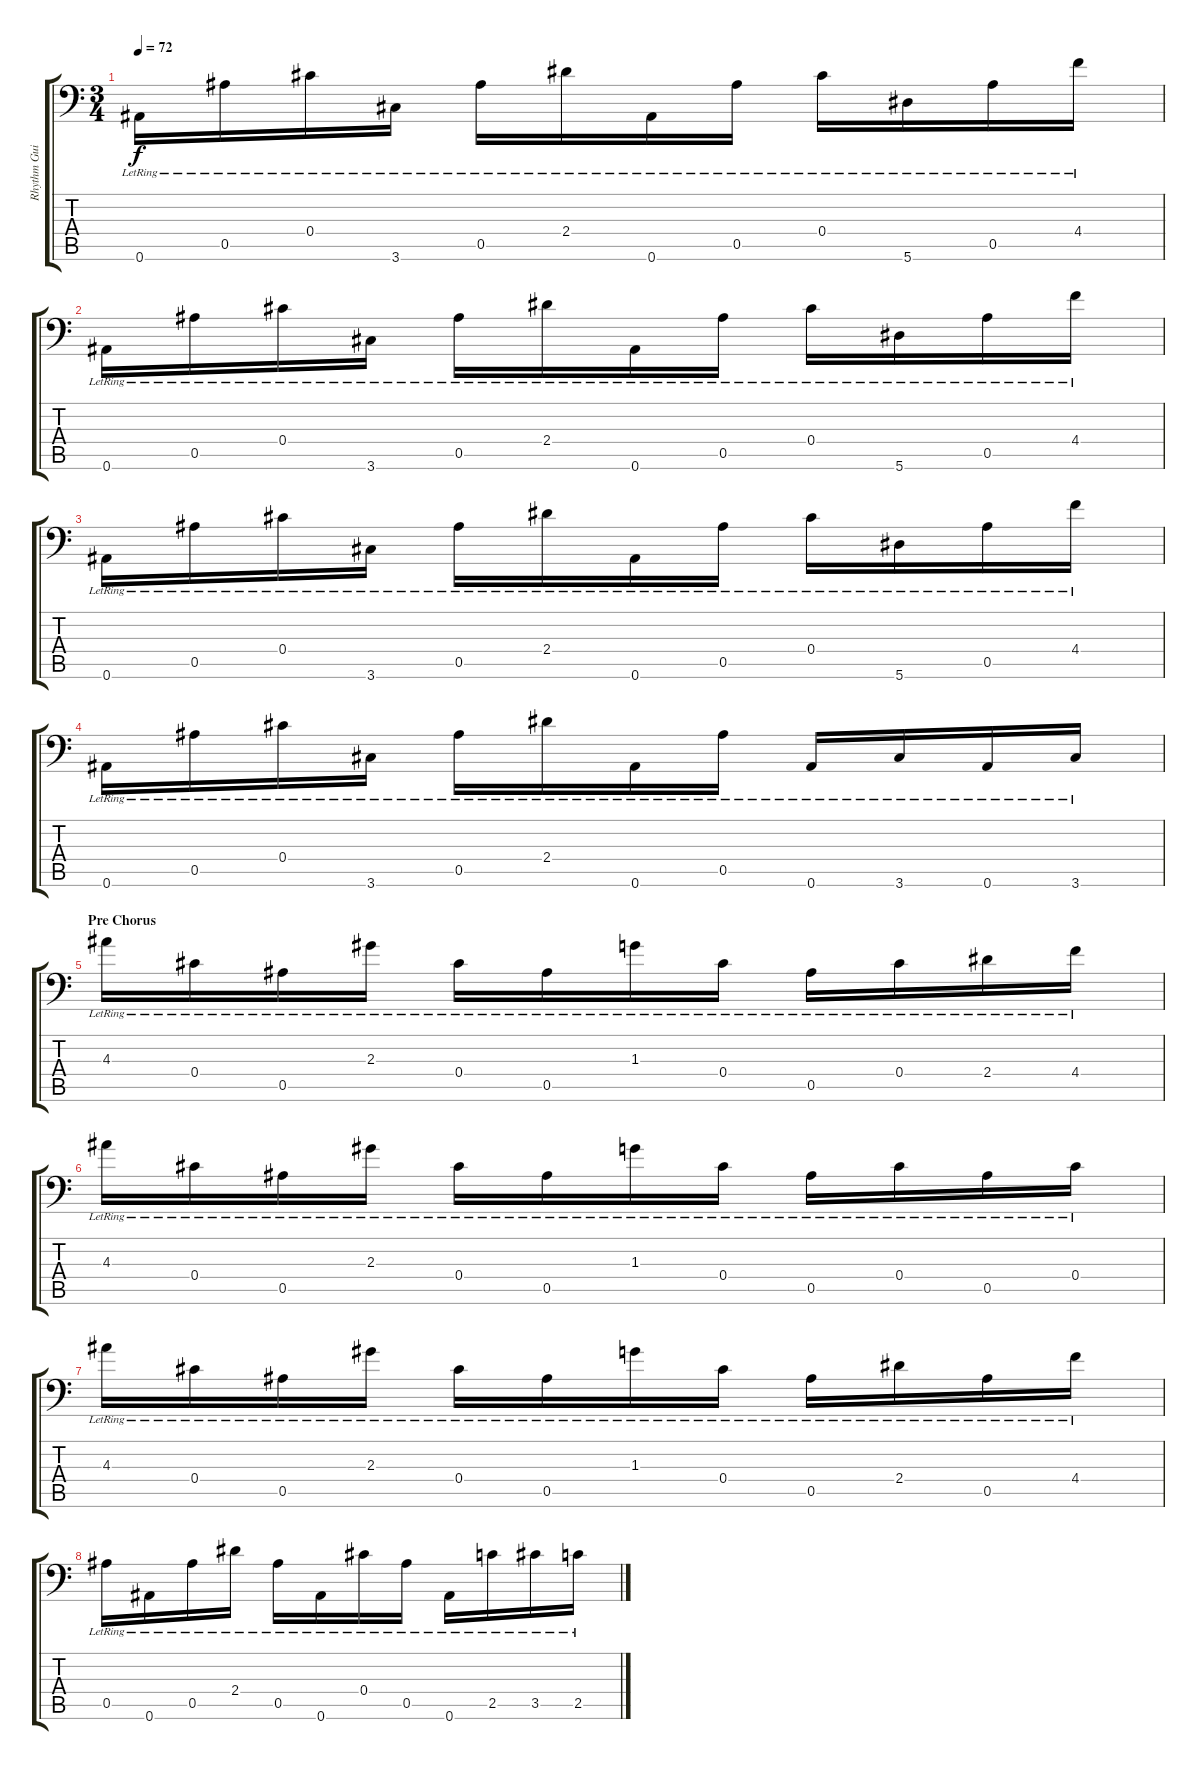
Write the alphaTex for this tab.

\track ("Rhythm Guitar 1" "Rhythm Gui") {instrument acousticguitarsteel}
\staff {score tabs}
\tuning (Db4 Bb3 Gb3 Db3 Bb2 Bb1) {hide}
\ts (3 4)
\tempo 72
\clef f4
\ks c
0.6{lr}.16{dy f} 0.5{lr}.16 0.4{lr}.16 3.6{lr}.16 0.5{lr}.16 2.4{lr}.16 0.6{lr}.16 0.5{lr}.16 0.4{lr}.16 5.6{lr}.16 0.5{lr}.16 4.4{lr}.16 |
0.6{lr}.16 0.5{lr}.16 0.4{lr}.16 3.6{lr}.16 0.5{lr}.16 2.4{lr}.16 0.6{lr}.16 0.5{lr}.16 0.4{lr}.16 5.6{lr}.16 0.5{lr}.16 4.4{lr}.16 |
0.6{lr}.16 0.5{lr}.16 0.4{lr}.16 3.6{lr}.16 0.5{lr}.16 2.4{lr}.16 0.6{lr}.16 0.5{lr}.16 0.4{lr}.16 5.6{lr}.16 0.5{lr}.16 4.4{lr}.16 |
0.6{lr}.16 0.5{lr}.16 0.4{lr}.16 3.6{lr}.16 0.5{lr}.16 2.4{lr}.16 0.6{lr}.16 0.5{lr}.16 0.6{lr}.16 3.6{lr}.16 0.6{lr}.16 3.6{lr}.16 |
\section ("" "Pre Chorus")
4.3{lr}.16 0.4{lr}.16 0.5{lr}.16 2.3{lr}.16 0.4{lr}.16 0.5{lr}.16 1.3{lr}.16 0.4{lr}.16 0.5{lr}.16 0.4{lr}.16 2.4{lr}.16 4.4{lr}.16 |
4.3{lr}.16 0.4{lr}.16 0.5{lr}.16 2.3{lr}.16 0.4{lr}.16 0.5{lr}.16 1.3{lr}.16 0.4{lr}.16 0.5{lr}.16 0.4{lr}.16 0.5{lr}.16 0.4{lr}.16 |
4.3{lr}.16 0.4{lr}.16 0.5{lr}.16 2.3{lr}.16 0.4{lr}.16 0.5{lr}.16 1.3{lr}.16 0.4{lr}.16 0.5{lr}.16 2.4{lr}.16 0.5{lr}.16 4.4{lr}.16 |
0.5{lr}.16 0.6{lr}.16 0.5{lr}.16 2.4{lr}.16 0.5{lr}.16 0.6{lr}.16 0.4{lr}.16 0.5{lr}.16 0.6{lr}.16 2.5{lr}.16 3.5{lr}.16 2.5{lr}.16
